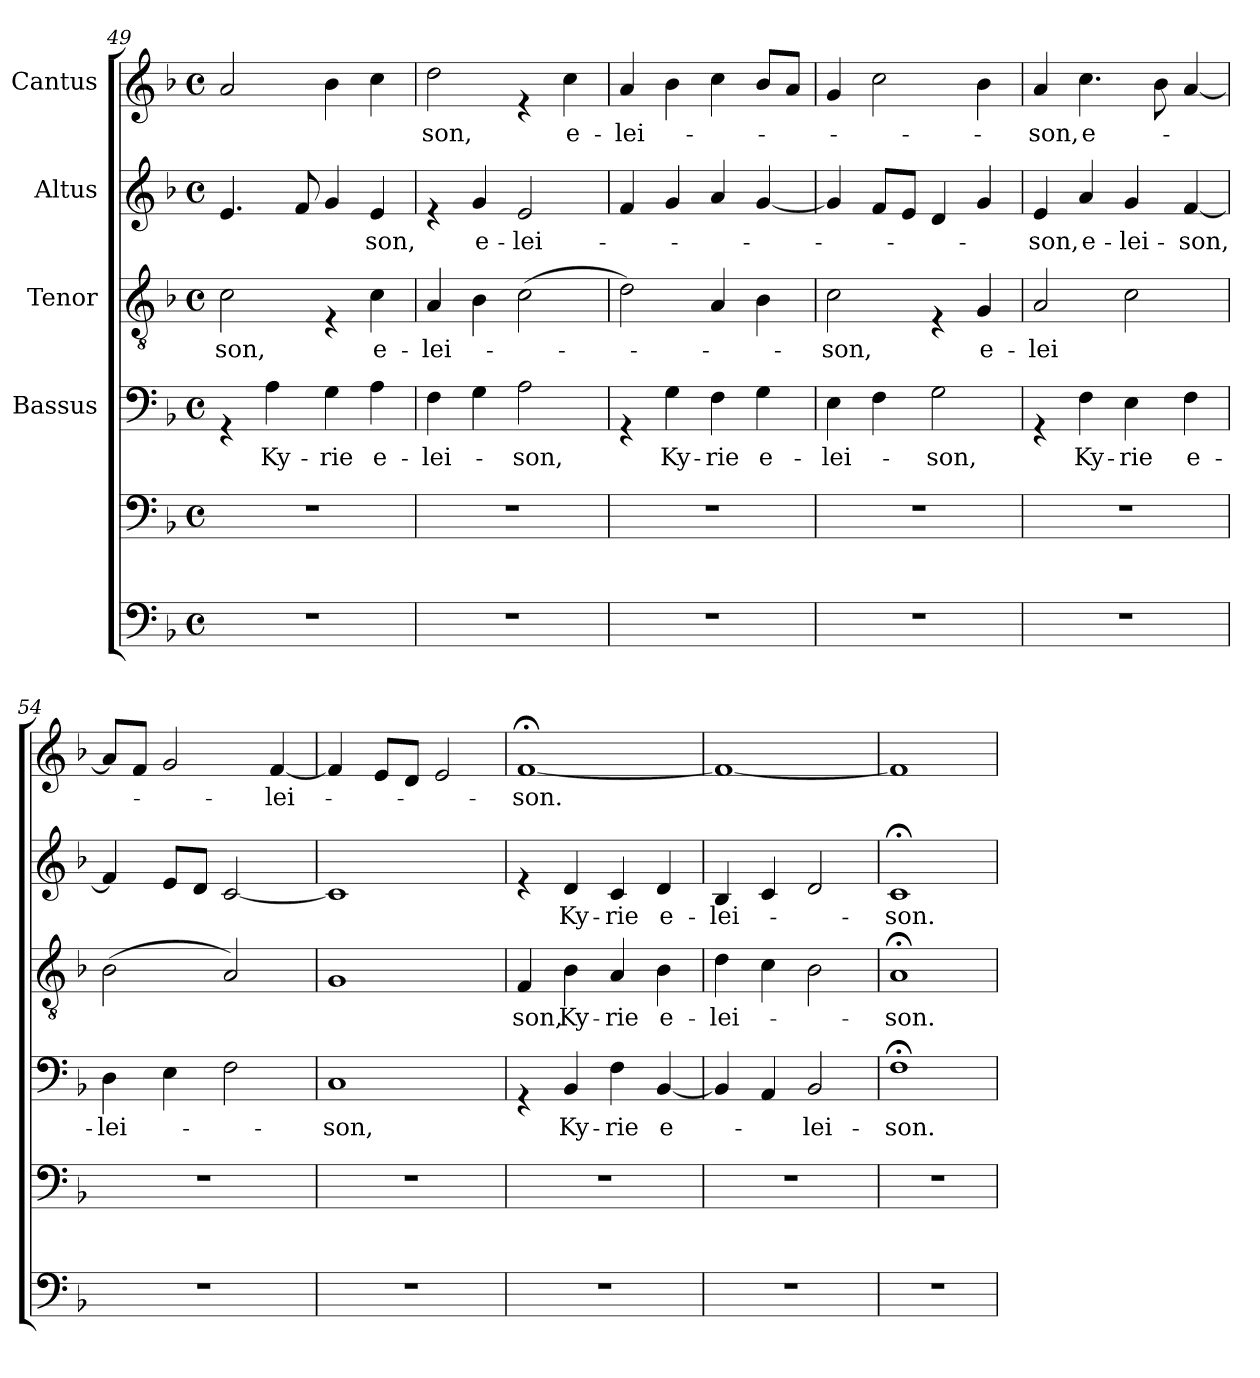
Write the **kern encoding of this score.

**kern	**kern	**kern	**text	**kern	**text	**kern	**text	**kern	**text
*part6	*part5	*part4	*part4	*part3	*part3	*part2	*part2	*part1	*part1
*staff6	*staff5	*staff4	*staff4	*staff3	*staff3	*staff2	*staff2	*staff1	*staff1
*	*	*I"Bassus	*	*I"Tenor	*	*I"Altus	*	*I"Cantus	*
*clefF4	*clefF4	*clefF4	*	*clefGv2	*	*clefG2	*	*clefG2	*
*k[b-]	*k[b-]	*k[b-]	*	*k[b-]	*	*k[b-]	*	*k[b-]	*
*F:	*F:	*F:	*	*F:	*	*F:	*	*F:	*
*M4/4	*M4/4	*M4/4	*	*M4/4	*	*M4/4	*	*M4/4	*
*met(c)	*met(c)	*met(c)	*	*met(c)	*	*met(c)	*	*met(c)	*
=49	=49	=49	=49	=49	=49	=49	=49	=49	=49
!	!	!	!	!	!LO:LY:b	!	!	!	!
1r	1r	4rGG	.	2c\	-son,	4.e/	.	2a/	.
!	!	!	!LO:LY:b	!	!	!	!	!	!
.	.	4A\	Ky-	.	.	.	.	.	.
.	.	.	.	.	.	8f/	.	.	.
!	!	!	!LO:LY:b	!	!	!	!	!	!
.	.	4G\	-rie	4rE	.	4g/	.	4b-\	.
!	!	!	!LO:LY:b	!	!LO:LY:b	!	!LO:LY:b	!	!
.	.	4A\	e-	4c\	e-	4e/	-son,	4cc\	.
!!LO:PB:g=z
=50	=50	=50	=50	=50	=50	=50	=50	=50	=50
!	!	!	!LO:LY:b	!	!LO:LY:b	!	!	!	!LO:LY:b
1r	1r	4F\	-lei-	4A/	-lei-	4re	.	2dd\	-son,
!	!	!	!	!	!	!	!LO:LY:b	!	!
.	.	4G\	.	4B-\	.	4g/	e-	.	.
!	!	!	!LO:LY:b	!	!	!	!LO:LY:b	!	!
.	.	2A\	-son,	(>2c\	.	2e/	-lei-	4re	.
!	!	!	!	!	!	!	!	!	!LO:LY:b
.	.	.	.	.	.	.	.	4cc\	e-
=51	=51	=51	=51	=51	=51	=51	=51	=51	=51
!	!	!	!	!	!	!	!	!	!LO:LY:b
1r	1r	4rGG	.	2d\)	.	4f/	.	4a/	-lei-
!	!	!	!LO:LY:b	!	!	!	!	!	!
.	.	4G\	Ky-	.	.	4g/	.	4b-\	.
!	!	!	!LO:LY:b	!	!	!	!	!	!
.	.	4F\	-rie	4A/	.	4a/	.	4cc\	.
!	!	!	!LO:LY:b	!	!	!	!	!	!
.	.	4G\	e-	4B-\	.	[<4g/	.	8b-/L	.
.	.	.	.	.	.	.	.	8a/J	.
=52	=52	=52	=52	=52	=52	=52	=52	=52	=52
!	!	!	!LO:LY:b	!	!LO:LY:b	!	!	!	!
1r	1r	4E\	-lei-	2c\	-son,	4g/]	.	4g/	.
.	.	4F\	.	.	.	8f/L	.	2cc\	.
.	.	.	.	.	.	8e/J	.	.	.
!	!	!	!LO:LY:b	!	!	!	!	!	!
.	.	2G\	-son,	4rE	.	4d/	.	.	.
!	!	!	!	!	!LO:LY:b	!	!	!	!
.	.	.	.	4G/	e-	4g/	.	4b-\	.
=53	=53	=53	=53	=53	=53	=53	=53	=53	=53
!	!	!	!	!	!LO:LY:b	!	!LO:LY:b	!	!LO:LY:b
1r	1r	4rGG	.	2A/	-lei	4e/	-son,	4a/	-son,
!	!	!	!LO:LY:b	!	!	!	!LO:LY:b	!	!LO:LY:b
.	.	4F\	Ky-	.	.	4a/	e-	4.cc\	e-
!	!	!	!LO:LY:b	!	!	!	!LO:LY:b	!	!
.	.	4E\	-rie	2c\	.	4g/	-lei-	.	.
.	.	.	.	.	.	.	.	8b-\	.
!	!	!	!LO:LY:b	!	!	!	!LO:LY:b	!	!
.	.	4F\	e-	.	.	[<4f/	-son,	[<4a/	.
!!LO:LB:g=z
=54	=54	=54	=54	=54	=54	=54	=54	=54	=54
!	!	!	!LO:LY:b	!	!	!	!	!	!
1r	1r	4D\	-lei-	(>2B-\	.	4f/]	.	8a/L]	.
.	.	.	.	.	.	.	.	8f/J	.
.	.	4E\	.	.	.	8e/L	.	2g/	.
.	.	.	.	.	.	8d/J	.	.	.
.	.	2F\	.	2A/)	.	[<2c/	.	.	.
!	!	!	!	!	!	!	!	!	!LO:LY:b
.	.	.	.	.	.	.	.	[<4f/	-lei-
=55	=55	=55	=55	=55	=55	=55	=55	=55	=55
!	!	!	!LO:LY:b	!	!	!	!	!	!
1r	1r	1C	-son,	1G	.	1c]	.	4f/]	.
.	.	.	.	.	.	.	.	8e/L	.
.	.	.	.	.	.	.	.	8d/J	.
.	.	.	.	.	.	.	.	2e/	.
=56	=56	=56	=56	=56	=56	=56	=56	=56	=56
!	!	!	!	!	!LO:LY:b	!	!	!	!LO:LY:b
1r	1r	4rGG	.	4F/	son,	4re	.	[<1f;	-son.
!	!	!	!LO:LY:b	!	!LO:LY:b	!	!LO:LY:b	!	!
.	.	4BB-/	Ky-	4B-\	Ky-	4d/	Ky-	.	.
!	!	!	!LO:LY:b	!	!LO:LY:b	!	!LO:LY:b	!	!
.	.	4F\	-rie	4A/	-rie	4c/	-rie	.	.
!	!	!	!LO:LY:b	!	!LO:LY:b	!	!LO:LY:b	!	!
.	.	[<4BB-/	e-	4B-\	e-	4d/	e-	.	.
=57	=57	=57	=57	=57	=57	=57	=57	=57	=57
!	!	!	!	!	!LO:LY:b	!	!LO:LY:b	!	!
1r	1r	4BB-/]	.	4d\	-lei-	4B-/	-lei-	1f_	.
.	.	4AA/	.	4c\	.	4c/	.	.	.
!	!	!	!LO:LY:b	!	!	!	!	!	!
.	.	2BB-/	-lei-	2B-\	.	2d/	.	.	.
=58	=58	=58	=58	=58	=58	=58	=58	=58	=58
*	*	*	*	*	*	*	*	*MM50	*
!	!	!	!LO:LY:b	!	!LO:LY:b	!	!LO:LY:b	!	!
1r	1r	1F;<	-son.	1A;	-son.	1c;	-son.	1f]	.
=	=	=	=	=	=	=	=	=	=
*-	*-	*-	*-	*-	*-	*-	*-	*-	*-
